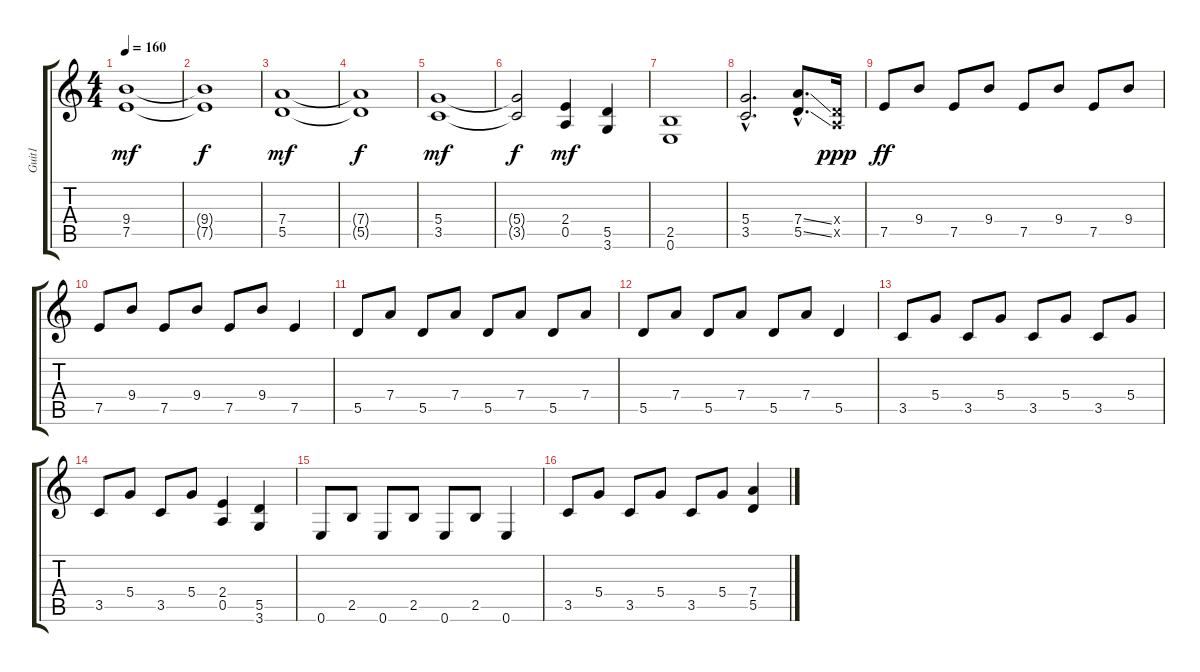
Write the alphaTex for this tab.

\track ("Guit1" "Guit1") {instrument overdrivenguitar}
\staff {score tabs}
\tuning (E4 B3 G3 D3 A2 E2) {hide}
\ts (4 4)
\tempo 160
\clef g2
\ks c
(9.4 7.5).1{dy mf} |
(9.4{t} 7.5{t}).1{dy f} |
(7.4 5.5).1{dy mf} |
(7.4{t} 5.5{t}).1{dy f} |
(5.4 3.5).1{dy mf} |
(5.4{t} 3.5{t}).2{dy f} (2.4 0.5).4{dy mf} (5.5 3.6).4 |
(2.5 0.6).1 |
(5.4{hac} 3.5{hac}).2{d} (7.4{ss hac} 5.5{ss hac}).8{d} (0.4{x} 0.5{x}).16{dy ppp} |
7.5.8{dy ff volume 11 instrument acousticguitarnylon} 9.4.8 7.5.8 9.4.8 7.5.8 9.4.8 7.5.8 9.4.8 |
7.5.8 9.4.8 7.5.8 9.4.8 7.5.8 9.4.8 7.5.4 |
5.5.8 7.4.8 5.5.8 7.4.8 5.5.8 7.4.8 5.5.8 7.4.8 |
5.5.8 7.4.8 5.5.8 7.4.8 5.5.8 7.4.8 5.5.4 |
3.5.8 5.4.8 3.5.8 5.4.8 3.5.8 5.4.8 3.5.8 5.4.8 |
3.5.8 5.4.8 3.5.8 5.4.8 (2.4 0.5).4 (5.5 3.6).4 |
0.6.8 2.5.8 0.6.8 2.5.8 0.6.8 2.5.8 0.6.4 |
3.5.8 5.4.8 3.5.8 5.4.8 3.5.8 5.4.8 (7.4 5.5).4
